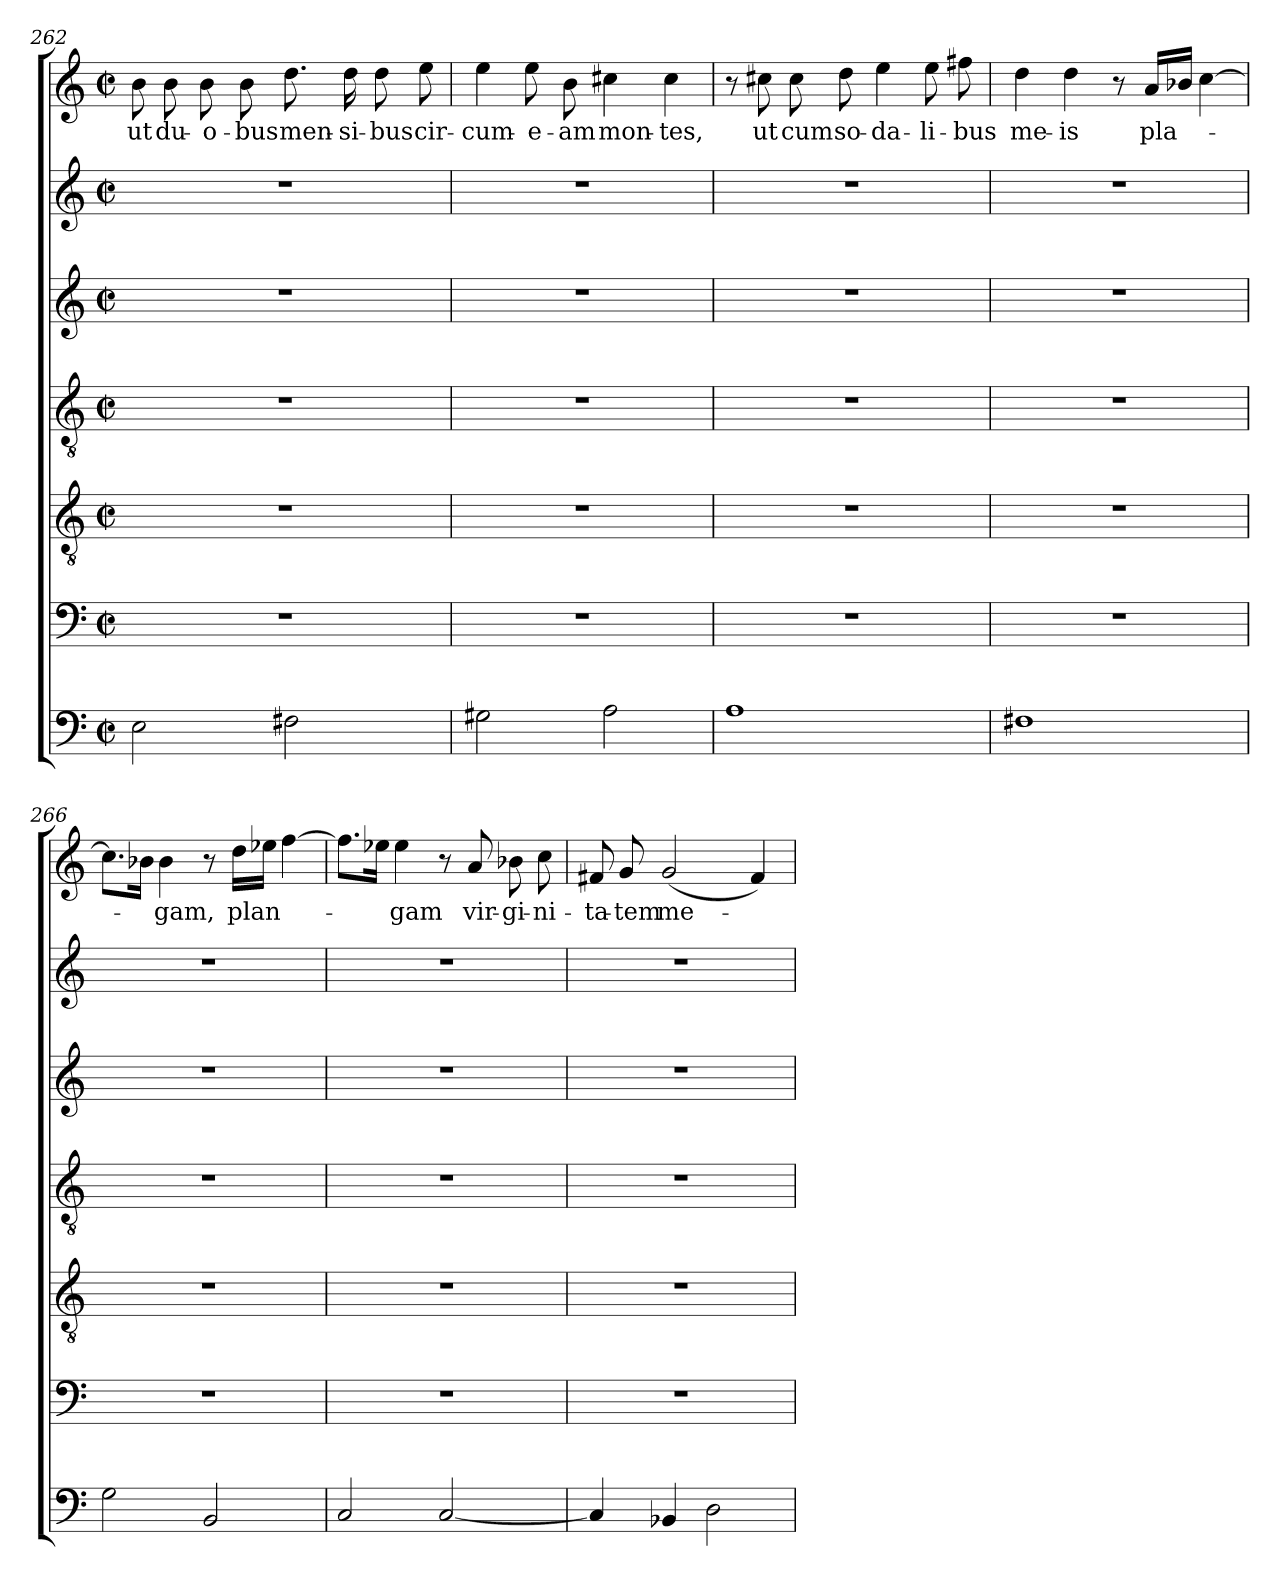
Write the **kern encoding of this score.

**kern	**kern	**kern	**kern	**kern	**kern	**kern	**text
*part7	*part6	*part5	*part4	*part3	*part2	*part1	*part1
*staff7	*staff6	*staff5	*staff4	*staff3	*staff2	*staff1	*staff1
*clefF4	*clefF4	*clefGv2	*clefGv2	*clefG2	*clefG2	*clefG2	*
*	*ITrd8c14	*	*	*	*	*	*
*k[]	*k[]	*k[]	*k[]	*k[]	*k[]	*k[]	*
*C:	*C:	*C:	*C:	*C:	*C:	*C:	*
*M2/2	*M2/2	*M2/2	*M2/2	*M2/2	*M2/2	*M2/2	*
*met(c|)	*met(c|)	*met(c|)	*met(c|)	*met(c|)	*met(c|)	*met(c|)	*
=262	=262	=262	=262	=262	=262	=262	=262
!	!	!	!	!	!	!	!LO:LY:b
2E\	1r	1r	1r	1r	1r	8b\	ut
!	!	!	!	!	!	!	!LO:LY:b
.	.	.	.	.	.	8b\	du-
!	!	!	!	!	!	!	!LO:LY:b
.	.	.	.	.	.	8b\	-o-
!	!	!	!	!	!	!	!LO:LY:b
.	.	.	.	.	.	8b\	-bus
!	!	!	!	!	!	!	!LO:LY:b
2F#X\	.	.	.	.	.	8.dd\	men-
!	!	!	!	!	!	!	!LO:LY:b
.	.	.	.	.	.	16dd\	-si-
!	!	!	!	!	!	!	!LO:LY:b
.	.	.	.	.	.	8dd\	-bus
!	!	!	!	!	!	!	!LO:LY:b
.	.	.	.	.	.	8ee\	cir-
=263	=263	=263	=263	=263	=263	=263	=263
!	!	!	!	!	!	!	!LO:LY:b
2G#X\	1r	1r	1r	1r	1r	4ee\	-cum-
!	!	!	!	!	!	!	!LO:LY:b
.	.	.	.	.	.	8ee\	-e-
!	!	!	!	!	!	!	!LO:LY:b
.	.	.	.	.	.	8b\	-am
!	!	!	!	!	!	!	!LO:LY:b
2A\	.	.	.	.	.	4cc#X\	mon-
!	!	!	!	!	!	!	!LO:LY:b
.	.	.	.	.	.	4cc#\	-tes,
=264	=264	=264	=264	=264	=264	=264	=264
1A	1r	1r	1r	1r	1r	8r	.
!	!	!	!	!	!	!	!LO:LY:b
.	.	.	.	.	.	8cc#X\	ut
!	!	!	!	!	!	!	!LO:LY:b
.	.	.	.	.	.	8cc#\	cum
!	!	!	!	!	!	!	!LO:LY:b
.	.	.	.	.	.	8dd\	so-
!	!	!	!	!	!	!	!LO:LY:b
.	.	.	.	.	.	4ee\	-da-
!	!	!	!	!	!	!	!LO:LY:b
.	.	.	.	.	.	8ee\	-li-
!	!	!	!	!	!	!	!LO:LY:b
.	.	.	.	.	.	8ff#X\	-bus
!!LO:LB:g=z
=265	=265	=265	=265	=265	=265	=265	=265
!	!	!	!	!	!	!	!LO:LY:b
1F#X	1r	1r	1r	1r	1r	4dd\	me-
!	!	!	!	!	!	!	!LO:LY:b
.	.	.	.	.	.	4dd\	-is
.	.	.	.	.	.	8r	.
!	!	!	!	!	!	!	!LO:LY:b
.	.	.	.	.	.	16a/LL	pla-
.	.	.	.	.	.	16b-X/JJ	.
.	.	.	.	.	.	[4cc\	.
=266	=266	=266	=266	=266	=266	=266	=266
2G\	1r	1r	1r	1r	1r	8.cc\L]	.
.	.	.	.	.	.	16b-X\Jk	.
!	!	!	!	!	!	!	!LO:LY:b
.	.	.	.	.	.	4b-\	-gam,
2BB/	.	.	.	.	.	8r	.
!	!	!	!	!	!	!	!LO:LY:b
.	.	.	.	.	.	16dd\LL	plan-
.	.	.	.	.	.	16ee-X\JJ	.
.	.	.	.	.	.	[4ff\	.
=267	=267	=267	=267	=267	=267	=267	=267
2C/	1r	1r	1r	1r	1r	8.ff\L]	.
.	.	.	.	.	.	16ee-X\Jk	.
!	!	!	!	!	!	!	!LO:LY:b
.	.	.	.	.	.	4ee-\	-gam
[2C/	.	.	.	.	.	8r	.
!	!	!	!	!	!	!	!LO:LY:b
.	.	.	.	.	.	8a/	vir-
!	!	!	!	!	!	!	!LO:LY:b
.	.	.	.	.	.	8b-X\	-gi-
!	!	!	!	!	!	!	!LO:LY:b
.	.	.	.	.	.	8cc\	-ni-
=268	=268	=268	=268	=268	=268	=268	=268
!	!	!	!	!	!	!	!LO:LY:b
4C/]	1r	1r	1r	1r	1r	8f#X/	-ta-
!	!	!	!	!	!	!	!LO:LY:b
.	.	.	.	.	.	8g/	-tem
!	!	!	!	!	!	!	!LO:LY:b
4BB-X/	.	.	.	.	.	(<2g/	me-
2D\	.	.	.	.	.	.	.
.	.	.	.	.	.	4f#/)	.
=	=	=	=	=	=	=	=
*-	*-	*-	*-	*-	*-	*-	*-
